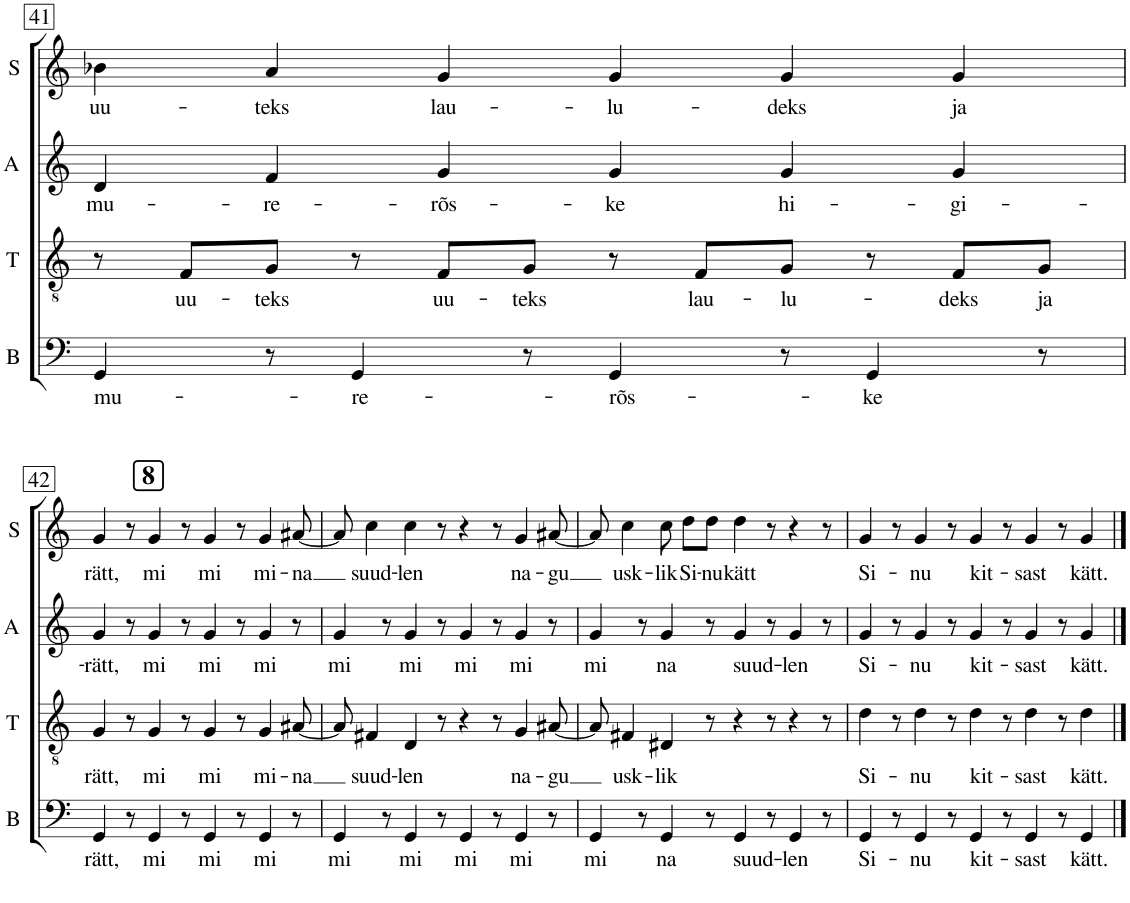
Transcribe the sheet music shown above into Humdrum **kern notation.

**kern	**text	**kern	**text	**kern	**text	**kern	**text
*part4	*part4	*part3	*part3	*part2	*part2	*part1	*part1
*staff4	*staff4	*staff3	*staff3	*staff2	*staff2	*staff1	*staff1
*I"B	*	*I"T	*	*I"A	*	*I"S	*
*I'B	*	*I'T	*	*I'A	*	*I'S	*
!!LO:PB:g=z
*clefF4	*	*clefGv2	*	*clefG2	*	*clefG2	*
*	*	*	*	*	*	*Trd-7c-12	*
*k[]	*	*k[]	*	*k[]	*	*k[]	*
*M6/4	*	*M6/4	*	*M6/4	*	*M6/4	*
=41	=41	=41	=41	=41	=41	=41	=41
!	!LO:LY:b	!	!	!	!LO:LY:b	!	!LO:LY:b
4GG/	mu-	8r	.	4d/	mu-	4b-X\	uu-
!	!	!	!LO:LY:b	!	!	!	!
.	.	8F/L	uu-	.	.	.	.
!	!	!	!LO:LY:b	!	!LO:LY:b	!	!LO:LY:b
8r	.	8G/J	-teks	4f/	-re-	4a/	-teks
!	!LO:LY:b	!	!	!	!	!	!
4GG/	-re-	8r	.	.	.	.	.
!	!	!	!LO:LY:b	!	!LO:LY:b	!	!LO:LY:b
.	.	8F/L	uu-	4g/	-rõs-	4g/	lau-
!	!	!	!LO:LY:b	!	!	!	!
8r	.	8G/J	-teks	.	.	.	.
!	!LO:LY:b	!	!	!	!LO:LY:b	!	!LO:LY:b
4GG/	-rõs-	8r	.	4g/	-ke	4g/	-lu-
!	!	!	!LO:LY:b	!	!	!	!
.	.	8F/L	lau-	.	.	.	.
!	!	!	!LO:LY:b	!	!LO:LY:b	!	!LO:LY:b
8r	.	8G/J	-lu-	4g/	hi-	4g/	-deks
!	!LO:LY:b	!	!	!	!	!	!
4GG/	-ke	8r	.	.	.	.	.
!	!	!	!LO:LY:b	!	!LO:LY:b	!	!LO:LY:b
.	.	8F/L	-deks	4g/	-gi-	4g/	ja
!	!	!	!LO:LY:b	!	!	!	!
8r	.	8G/J	ja	.	.	.	.
!!LO:LB:g=z
!!LO:REH:place=s1:a:B:cj:fs=14:t=8:qo=1.5
=42	=42	=42	=42	=42	=42	=42	=42
!	!LO:LY:b	!	!LO:LY:b	!	!LO:LY:b	!	!LO:LY:b
4GG/	rätt,	4G/	-rätt,	4g/	-rätt,	4g/	-rätt,
8r	.	8r	.	8r	.	8r	.
!	!LO:LY:b	!	!LO:LY:b	!	!LO:LY:b	!	!LO:LY:b
4GG/	mi	4G/	mi	4g/	mi	4g/	mi
8r	.	8r	.	8r	.	8r	.
!	!LO:LY:b	!	!LO:LY:b	!	!LO:LY:b	!	!LO:LY:b
4GG/	mi	4G/	mi	4g/	mi	4g/	mi
8r	.	8r	.	8r	.	8r	.
!	!LO:LY:b	!	!LO:LY:b	!	!LO:LY:b	!	!LO:LY:b
4GG/	mi	4G/	mi-	4g/	mi	4g/	mi-
!	!	!	!LO:LY:b	!	!	!	!LO:LY:b
8r	.	[8A#X/	-na	8r	.	[8a#X/	-na
=43	=43	=43	=43	=43	=43	=43	=43
!	!LO:LY:b	!	!	!	!LO:LY:b	!	!
4GG/	mi	8A#/]	.	4g/	mi	8a#/]	.
!	!	!	!LO:LY:b	!	!	!	!LO:LY:b
.	.	4F#X/	suud-	.	.	4cc\	suud-
8r	.	.	.	8r	.	.	.
!	!LO:LY:b	!	!LO:LY:b	!	!LO:LY:b	!	!LO:LY:b
4GG/	mi	4D/	-len	4g/	mi	4cc\	-len
8r	.	8r	.	8r	.	8r	.
!	!LO:LY:b	!	!	!	!LO:LY:b	!	!
4GG/	mi	4r	.	4g/	mi	4r	.
8r	.	8r	.	8r	.	8r	.
!	!LO:LY:b	!	!LO:LY:b	!	!LO:LY:b	!	!LO:LY:b
4GG/	mi	4G/	na-	4g/	mi	4g/	na-
!	!	!	!LO:LY:b	!	!	!	!LO:LY:b
8r	.	[8A#X/	-gu	8r	.	[8a#X/	-gu
=44	=44	=44	=44	=44	=44	=44	=44
!	!LO:LY:b	!	!	!	!LO:LY:b	!	!
4GG/	mi	8A#/]	.	4g/	mi	8a#/]	.
!	!	!	!LO:LY:b	!	!	!	!LO:LY:b
.	.	4F#X/	usk-	.	.	4cc\	usk-
8r	.	.	.	8r	.	.	.
!	!LO:LY:b	!	!LO:LY:b	!	!LO:LY:b	!	!LO:LY:b
4GG/	na	4D#X/	-lik	4g/	na	8cc\	-lik
!	!	!	!	!	!	!	!LO:LY:b
.	.	.	.	.	.	8dd\L	Si-
!	!	!	!	!	!	!	!LO:LY:b
8r	.	8r	.	8r	.	8dd\J	-nu
!	!LO:LY:b	!	!	!	!LO:LY:b	!	!LO:LY:b
4GG/	suud-	4r	.	4g/	suud-	4dd\	kätt
8r	.	8r	.	8r	.	8r	.
!	!LO:LY:b	!	!	!	!LO:LY:b	!	!
4GG/	-len	4r	.	4g/	-len	4r	.
8r	.	8r	.	8r	.	8r	.
=45	=45	=45	=45	=45	=45	=45	=45
!	!LO:LY:b	!	!LO:LY:b	!	!LO:LY:b	!	!LO:LY:b
4GG/	Si-	4d\	Si-	4g/	Si-	4g/	Si-
8r	.	8r	.	8r	.	8r	.
!	!LO:LY:b	!	!LO:LY:b	!	!LO:LY:b	!	!LO:LY:b
4GG/	-nu	4d\	-nu	4g/	-nu	4g/	-nu
8r	.	8r	.	8r	.	8r	.
!	!LO:LY:b	!	!LO:LY:b	!	!LO:LY:b	!	!LO:LY:b
4GG/	kit-	4d\	kit-	4g/	kit-	4g/	kit-
8r	.	8r	.	8r	.	8r	.
!	!LO:LY:b	!	!LO:LY:b	!	!LO:LY:b	!	!LO:LY:b
4GG/	-sast	4d\	-sast	4g/	-sast	4g/	-sast
8r	.	8r	.	8r	.	8r	.
!	!LO:LY:b	!	!LO:LY:b	!	!LO:LY:b	!	!LO:LY:b
4GG/	-kätt.	4d\	-kätt.	4g/	-kätt.	4g/	-kätt.
==	==	==	==	==	==	==	==
*-	*-	*-	*-	*-	*-	*-	*-
